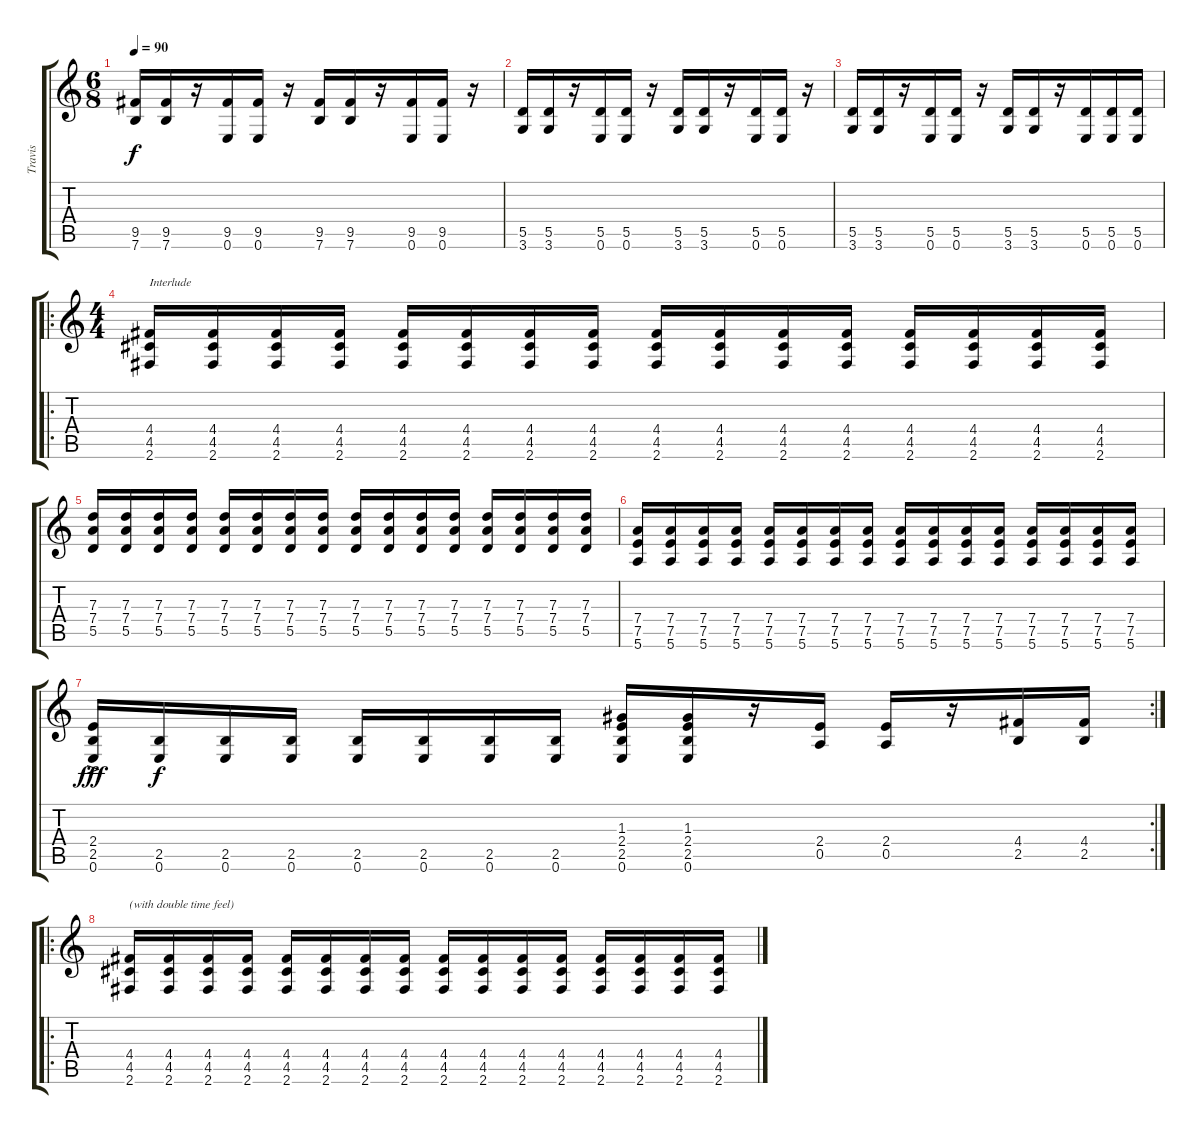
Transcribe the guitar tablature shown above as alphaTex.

\track ("Travis" "Travis") {instrument overdrivenguitar}
\staff {score tabs}
\tuning (E4 B3 G3 D3 A2 E2) {hide}
\ts (6 8)
\tempo 90
\clef g2
\ks c
(9.5 7.6).16{dy f} (9.5 7.6).16 r.16 (9.5 0.6).16 (9.5 0.6).16 r.16 (9.5 7.6).16 (9.5 7.6).16 r.16 (9.5 0.6).16 (9.5 0.6).16 r.16 |
(5.5 3.6).16 (5.5 3.6).16 r.16 (5.5 0.6).16 (5.5 0.6).16 r.16 (5.5 3.6).16 (5.5 3.6).16 r.16 (5.5 0.6).16 (5.5 0.6).16 r.16 |
(5.5 3.6).16 (5.5 3.6).16 r.16 (5.5 0.6).16 (5.5 0.6).16 r.16 (5.5 3.6).16 (5.5 3.6).16 r.16 (5.5 0.6).16 (5.5 0.6).16 (5.5 0.6).16 |
\ro
\ts (4 4)
(4.4 4.5 2.6).16{txt "Interlude"} (4.4 4.5 2.6).16 (4.4 4.5 2.6).16 (4.4 4.5 2.6).16 (4.4 4.5 2.6).16 (4.4 4.5 2.6).16 (4.4 4.5 2.6).16 (4.4 4.5 2.6).16 (4.4 4.5 2.6).16 (4.4 4.5 2.6).16 (4.4 4.5 2.6).16 (4.4 4.5 2.6).16 (4.4 4.5 2.6).16 (4.4 4.5 2.6).16 (4.4 4.5 2.6).16 (4.4 4.5 2.6).16 |
(7.3 7.4 5.5).16 (7.3 7.4 5.5).16 (7.3 7.4 5.5).16 (7.3 7.4 5.5).16 (7.3 7.4 5.5).16 (7.3 7.4 5.5).16 (7.3 7.4 5.5).16 (7.3 7.4 5.5).16 (7.3 7.4 5.5).16 (7.3 7.4 5.5).16 (7.3 7.4 5.5).16 (7.3 7.4 5.5).16 (7.3 7.4 5.5).16 (7.3 7.4 5.5).16 (7.3 7.4 5.5).16 (7.3 7.4 5.5).16 |
(7.4 7.5 5.6).16 (7.4 7.5 5.6).16 (7.4 7.5 5.6).16 (7.4 7.5 5.6).16 (7.4 7.5 5.6).16 (7.4 7.5 5.6).16 (7.4 7.5 5.6).16 (7.4 7.5 5.6).16 (7.4 7.5 5.6).16 (7.4 7.5 5.6).16 (7.4 7.5 5.6).16 (7.4 7.5 5.6).16 (7.4 7.5 5.6).16 (7.4 7.5 5.6).16 (7.4 7.5 5.6).16 (7.4 7.5 5.6).16 |
\rc 2
(2.4{ac} 2.5{ac} 0.6{ac}).16{dy fff} (2.5 0.6).16{dy f} (2.5 0.6).16 (2.5 0.6).16 (2.5 0.6).16 (2.5 0.6).16 (2.5 0.6).16 (2.5 0.6).16 (1.3 2.4 2.5 0.6).16 (1.3 2.4 2.5 0.6).16 r.16 (2.4 0.5).16 (2.4 0.5).16 r.16 (4.4 2.5).16 (4.4 2.5).16 |
\ro
(4.4 4.5 2.6).16{txt "(with double time feel)"} (4.4 4.5 2.6).16 (4.4 4.5 2.6).16 (4.4 4.5 2.6).16 (4.4 4.5 2.6).16 (4.4 4.5 2.6).16 (4.4 4.5 2.6).16 (4.4 4.5 2.6).16 (4.4 4.5 2.6).16 (4.4 4.5 2.6).16 (4.4 4.5 2.6).16 (4.4 4.5 2.6).16 (4.4 4.5 2.6).16 (4.4 4.5 2.6).16 (4.4 4.5 2.6).16 (4.4 4.5 2.6).16
